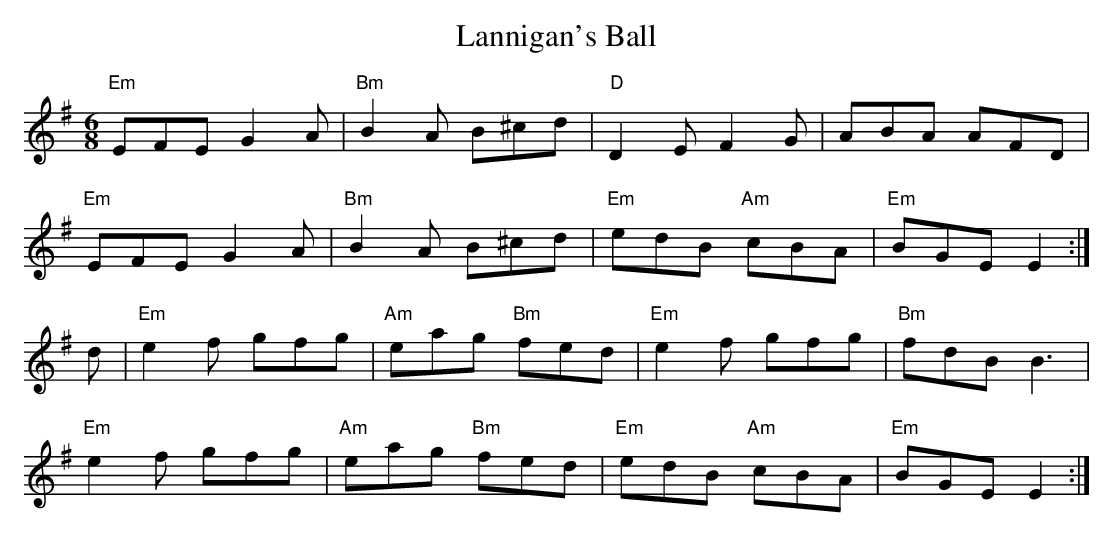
X:1
T:Lannigan's Ball
M:6/8
L:1/8
K:G major
"Em"EFE G2 A | "Bm"B2 A B^cd | "D"D2 E F2 G | ABA AFD |
"Em"EFE G2 A | "Bm"B2 A B^cd | "Em"edB "Am"cBA | "Em"BGE E2  :|
d |"Em"e2 f gfg | "Am"eag "Bm"fed | "Em"e2 f gfg | "Bm"fdB B3 |
"Em"e2 f gfg | "Am"eag "Bm"fed | "Em"edB "Am"cBA | "Em"BGE E2 :|]
